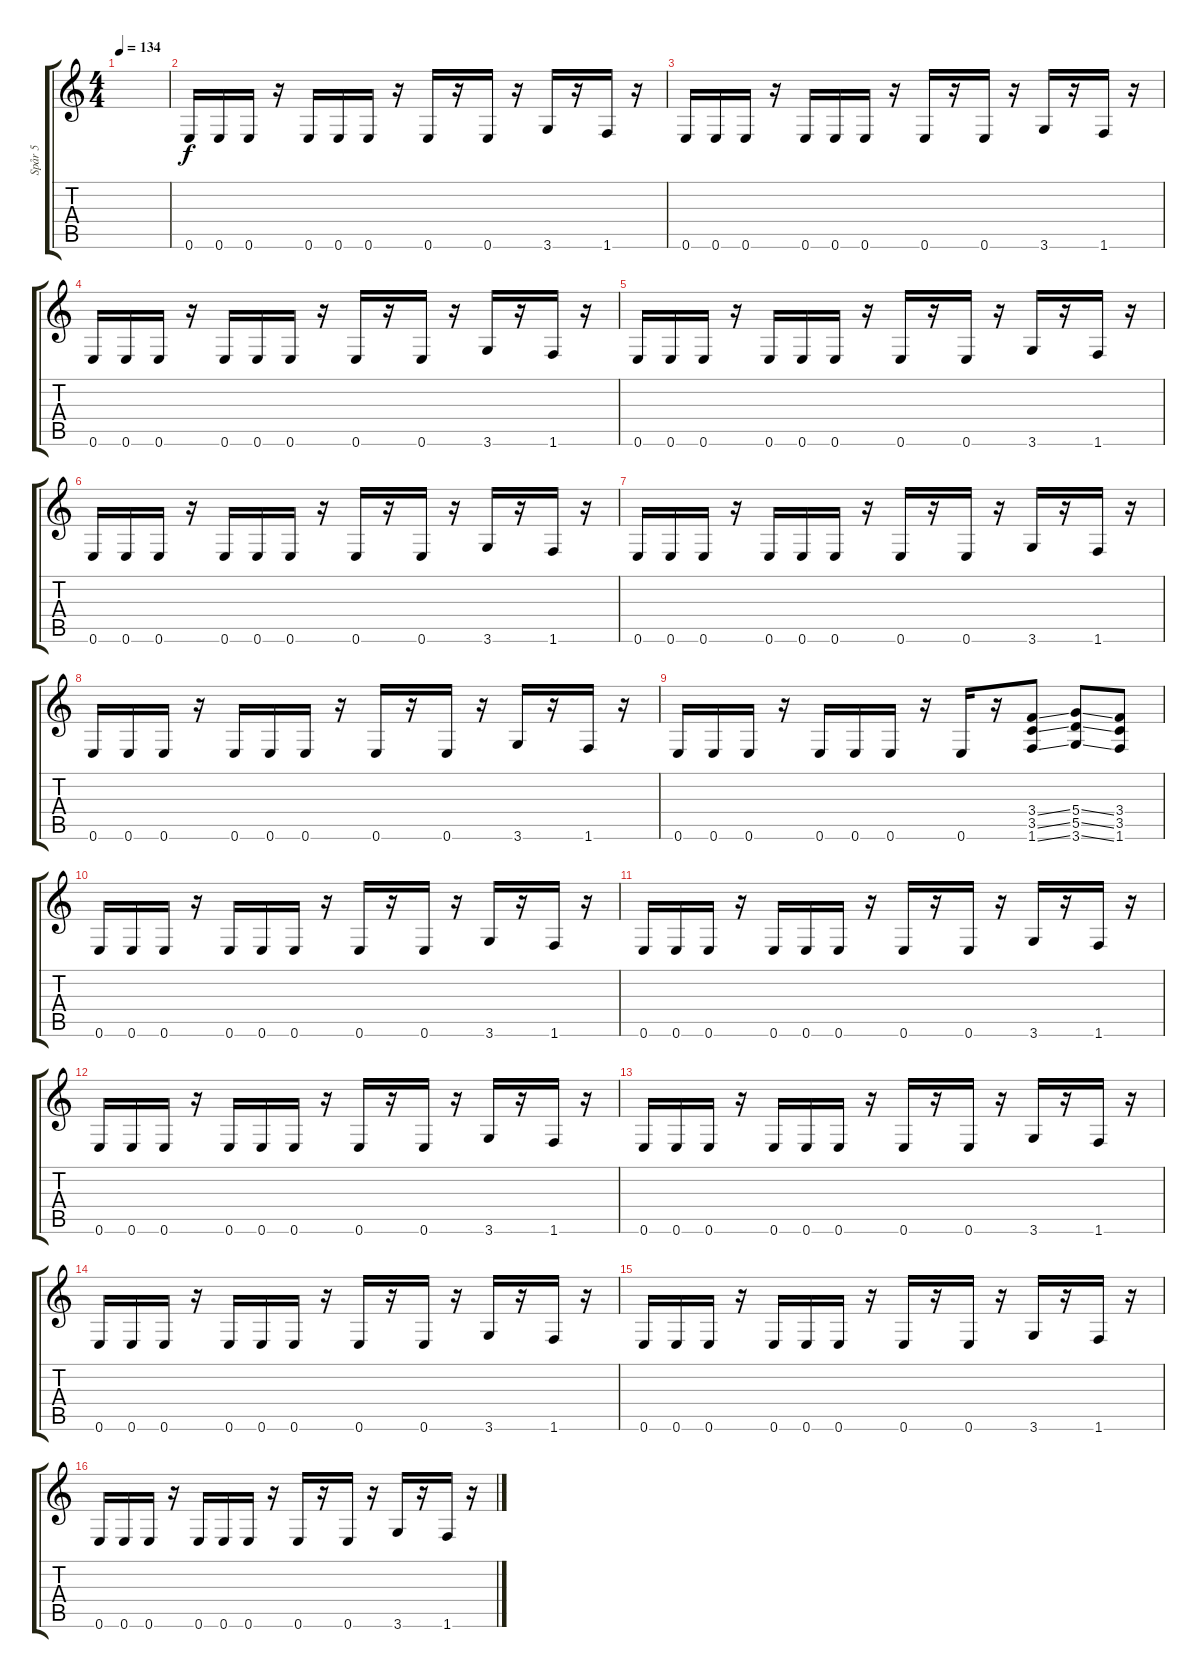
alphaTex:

\track ("Spår 5" "Spår 5") {instrument distortionguitar}
\staff {score tabs}
\tuning (E4 B3 G3 D3 A2 E2) {hide}
\ts (4 4)
\tempo 134
\clef g2
\ks c
|
0.6.16 0.6.16 0.6.16 r.16 0.6.16 0.6.16 0.6.16 r.16 0.6.16 r.16 0.6.16 r.16 3.6.16 r.16 1.6.16 r.16 |
0.6.16 0.6.16 0.6.16 r.16 0.6.16 0.6.16 0.6.16 r.16 0.6.16 r.16 0.6.16 r.16 3.6.16 r.16 1.6.16 r.16 |
0.6.16 0.6.16 0.6.16 r.16 0.6.16 0.6.16 0.6.16 r.16 0.6.16 r.16 0.6.16 r.16 3.6.16 r.16 1.6.16 r.16 |
0.6.16 0.6.16 0.6.16 r.16 0.6.16 0.6.16 0.6.16 r.16 0.6.16 r.16 0.6.16 r.16 3.6.16 r.16 1.6.16 r.16 |
0.6.16 0.6.16 0.6.16 r.16 0.6.16 0.6.16 0.6.16 r.16 0.6.16 r.16 0.6.16 r.16 3.6.16 r.16 1.6.16 r.16 |
0.6.16 0.6.16 0.6.16 r.16 0.6.16 0.6.16 0.6.16 r.16 0.6.16 r.16 0.6.16 r.16 3.6.16 r.16 1.6.16 r.16 |
0.6.16 0.6.16 0.6.16 r.16 0.6.16 0.6.16 0.6.16 r.16 0.6.16 r.16 0.6.16 r.16 3.6.16 r.16 1.6.16 r.16 |
0.6.16 0.6.16 0.6.16 r.16 0.6.16 0.6.16 0.6.16 r.16 0.6.16 r.16 (3.4{ss} 3.5{ss} 1.6{ss}).8 (5.4{ss} 5.5{ss} 3.6{ss}).8 (3.4 3.5 1.6).8 |
0.6.16 0.6.16 0.6.16 r.16 0.6.16 0.6.16 0.6.16 r.16 0.6.16 r.16 0.6.16 r.16 3.6.16 r.16 1.6.16 r.16 |
0.6.16 0.6.16 0.6.16 r.16 0.6.16 0.6.16 0.6.16 r.16 0.6.16 r.16 0.6.16 r.16 3.6.16 r.16 1.6.16 r.16 |
0.6.16 0.6.16 0.6.16 r.16 0.6.16 0.6.16 0.6.16 r.16 0.6.16 r.16 0.6.16 r.16 3.6.16 r.16 1.6.16 r.16 |
0.6.16 0.6.16 0.6.16 r.16 0.6.16 0.6.16 0.6.16 r.16 0.6.16 r.16 0.6.16 r.16 3.6.16 r.16 1.6.16 r.16 |
0.6.16 0.6.16 0.6.16 r.16 0.6.16 0.6.16 0.6.16 r.16 0.6.16 r.16 0.6.16 r.16 3.6.16 r.16 1.6.16 r.16 |
0.6.16 0.6.16 0.6.16 r.16 0.6.16 0.6.16 0.6.16 r.16 0.6.16 r.16 0.6.16 r.16 3.6.16 r.16 1.6.16 r.16 |
0.6.16 0.6.16 0.6.16 r.16 0.6.16 0.6.16 0.6.16 r.16 0.6.16 r.16 0.6.16 r.16 3.6.16 r.16 1.6.16 r.16
